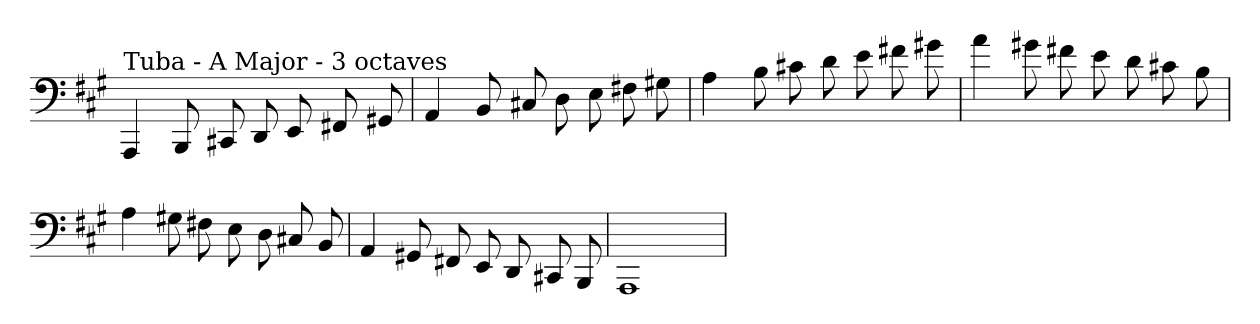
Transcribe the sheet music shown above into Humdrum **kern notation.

**kern
*part1
*staff1
*clefF4
*k[f#c#g#]
*A:
=
!LO:TX:a:t=Tuba - A Major - 3 octaves
4AAA
8BBB
8CC#X
8DD
8EE
8FF#X
8GG#X
=
4AA
8BB
8C#X
8D
8E
8F#X
8G#X
=
4A
8B
8c#X
8d
8e
8f#X
8g#X
=
4a
8g#X
8f#X
8e
8d
8c#X
8B
=
4A
8G#X
8F#X
8E
8D
8C#X
8BB
=
4AA
8GG#X
8FF#X
8EE
8DD
8CC#X
8BBB
=
1AAA
=
*-
